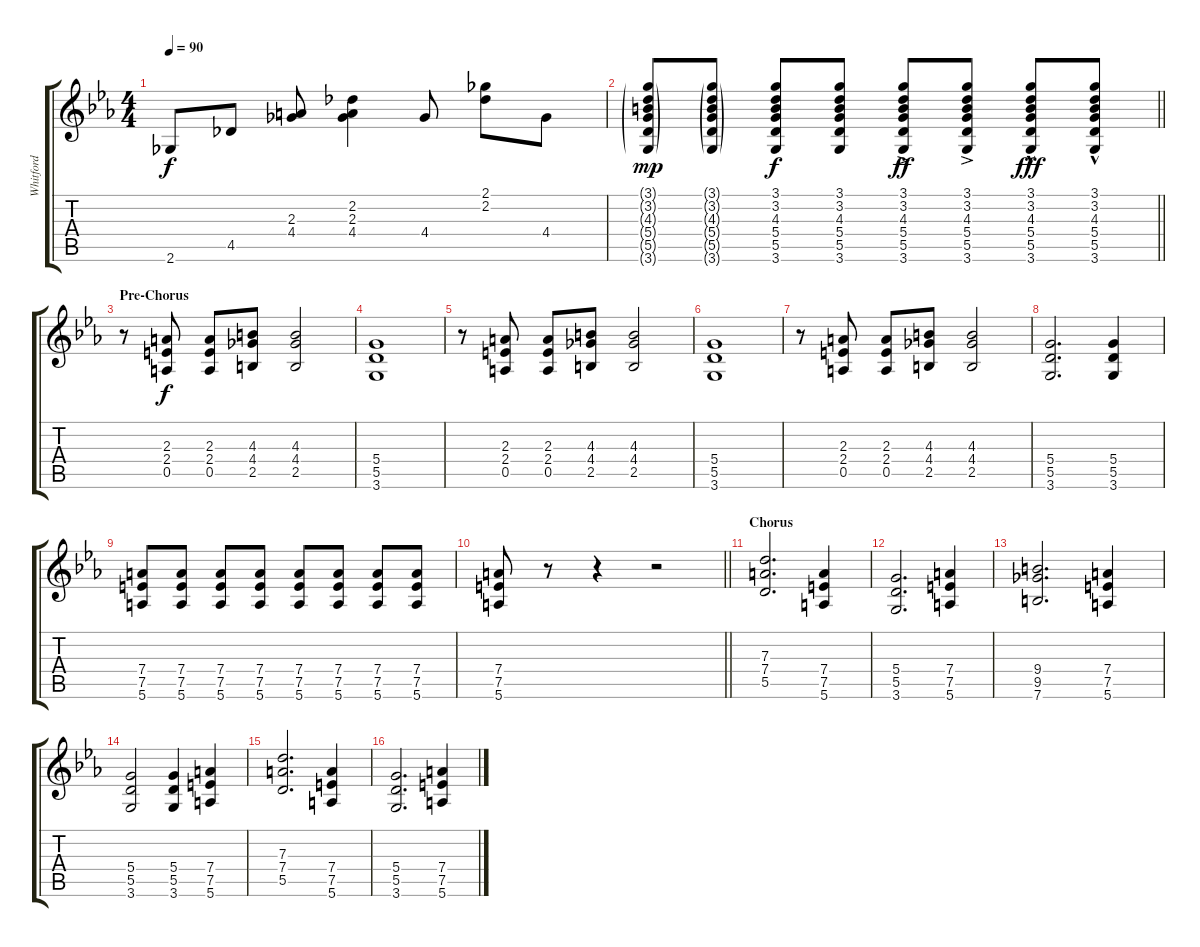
\track ("Whitford" "Whitford") {instrument overdrivenguitar}
\staff {score tabs}
\tuning (E4 B3 G3 D3 A2 E2) {hide}
\ts (4 4)
\tempo 90
\clef g2
\ks eb
2.6.8{dy f} 4.5.8 (2.3 4.4).8 (2.2 2.3 4.4).4 4.4.8 (2.1 2.2).8 4.4.8 |
\barLineRight lightlight
(3.1{g} 3.2{g} 4.3{g} 5.4{g} 5.5{g} 3.6{g}).8{dy mp} (3.1{g} 3.2{g} 4.3{g} 5.4{g} 5.5{g} 3.6{g}).8 (3.1 3.2 4.3 5.4 5.5 3.6).8{dy f} (3.1 3.2 4.3 5.4 5.5 3.6).8 (3.1{ac} 3.2{ac} 4.3{ac} 5.4{ac} 5.5{ac} 3.6{ac}).8{dy ff} (3.1{ac} 3.2{ac} 4.3{ac} 5.4{ac} 5.5{ac} 3.6{ac}).8 (3.1{hac} 3.2{hac} 4.3{hac} 5.4{hac} 5.5{hac} 3.6{hac}).8{dy fff} (3.1{hac} 3.2{hac} 4.3{hac} 5.4{hac} 5.5{hac} 3.6{hac}).8 |
\section ("" "Pre-Chorus")
r.8{instrument overdrivenguitar} (2.3 2.4 0.5).8{dy f} (2.3 2.4 0.5).8 (4.3 4.4 2.5).8 (4.3 4.4 2.5).2 |
(5.4 5.5 3.6).1 |
r.8 (2.3 2.4 0.5).8 (2.3 2.4 0.5).8 (4.3 4.4 2.5).8 (4.3 4.4 2.5).2 |
(5.4 5.5 3.6).1 |
r.8 (2.3 2.4 0.5).8 (2.3 2.4 0.5).8 (4.3 4.4 2.5).8 (4.3 4.4 2.5).2 |
(5.4 5.5 3.6).2{d} (5.4 5.5 3.6).4 |
(7.4 7.5 5.6).8 (7.4 7.5 5.6).8 (7.4 7.5 5.6).8 (7.4 7.5 5.6).8 (7.4 7.5 5.6).8 (7.4 7.5 5.6).8 (7.4 7.5 5.6).8 (7.4 7.5 5.6).8 |
\barLineRight lightlight
(7.4 7.5 5.6).8 r.8 r.4 r.2 |
\section ("" "Chorus")
(7.3 7.4 5.5).2{d} (7.4 7.5 5.6).4 |
(5.4 5.5 3.6).2{d} (7.4 7.5 5.6).4 |
(9.4 9.5 7.6).2{d} (7.4 7.5 5.6).4 |
(5.4 5.5 3.6).2 (5.4 5.5 3.6).4 (7.4 7.5 5.6).4 |
(7.3 7.4 5.5).2{d} (7.4 7.5 5.6).4 |
(5.4 5.5 3.6).2{d} (7.4 7.5 5.6).4
